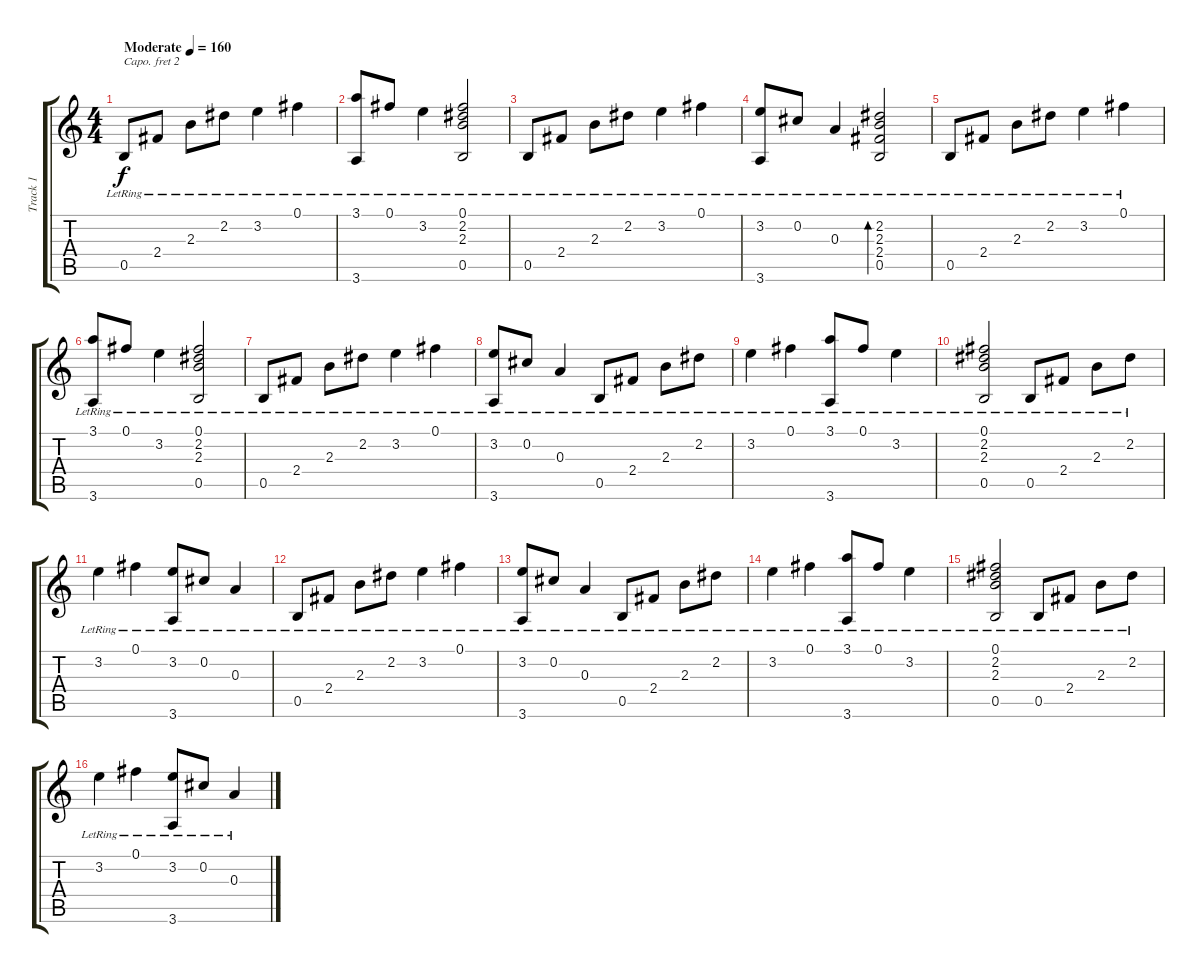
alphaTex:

\track ("Track 1" "Track 1") {instrument acousticguitarsteel}
\staff {score tabs}
\capo 2
\tuning (E4 B3 G3 D3 A2 E2) {hide}
\ts (4 4)
\tempo (160 "Moderate")
\clef g2
\ks c
0.5{lr}.8{dy f instrument acousticguitarsteel} 2.4{lr}.8 2.3{lr}.8 2.2{lr}.8 3.2{lr}.4 0.1{lr}.4 |
(3.1{lr} 3.6{lr}).8 0.1{lr}.8 3.2{lr}.4 (0.1{lr} 2.2{lr} 2.3{lr} 0.5{lr}).2 |
0.5{lr}.8 2.4{lr}.8 2.3{lr}.8 2.2{lr}.8 3.2{lr}.4 0.1{lr}.4 |
(3.2{lr} 3.6{lr}).8 0.2{lr}.8 0.3{lr}.4 (2.2{lr} 2.3{lr} 2.4{lr} 0.5{lr}).2{bd 240} |
0.5{lr}.8 2.4{lr}.8 2.3{lr}.8 2.2{lr}.8 3.2{lr}.4 0.1{lr}.4 |
(3.1{lr} 3.6{lr}).8 0.1{lr}.8 3.2{lr}.4 (0.1{lr} 2.2{lr} 2.3{lr} 0.5{lr}).2 |
0.5{lr}.8 2.4{lr}.8 2.3{lr}.8 2.2{lr}.8 3.2{lr}.4 0.1{lr}.4 |
(3.2{lr} 3.6{lr}).8 0.2{lr}.8 0.3{lr}.4 0.5{lr}.8 2.4{lr}.8 2.3{lr}.8 2.2{lr}.8 |
3.2{lr}.4 0.1{lr}.4 (3.1{lr} 3.6{lr}).8 0.1{lr}.8 3.2{lr}.4 |
(0.1{lr} 2.2{lr} 2.3{lr} 0.5{lr}).2 0.5{lr}.8 2.4{lr}.8 2.3{lr}.8 2.2{lr}.8 |
3.2{lr}.4 0.1{lr}.4 (3.2{lr} 3.6{lr}).8 0.2{lr}.8 0.3{lr}.4 |
0.5{lr}.8 2.4{lr}.8 2.3{lr}.8 2.2{lr}.8 3.2{lr}.4 0.1{lr}.4 |
(3.2{lr} 3.6{lr}).8 0.2{lr}.8 0.3{lr}.4 0.5{lr}.8 2.4{lr}.8 2.3{lr}.8 2.2{lr}.8 |
3.2{lr}.4 0.1{lr}.4 (3.1{lr} 3.6{lr}).8 0.1{lr}.8 3.2{lr}.4 |
(0.1{lr} 2.2{lr} 2.3{lr} 0.5{lr}).2 0.5{lr}.8 2.4{lr}.8 2.3{lr}.8 2.2{lr}.8 |
3.2{lr}.4 0.1{lr}.4 (3.2{lr} 3.6{lr}).8 0.2{lr}.8 0.3{lr}.4
